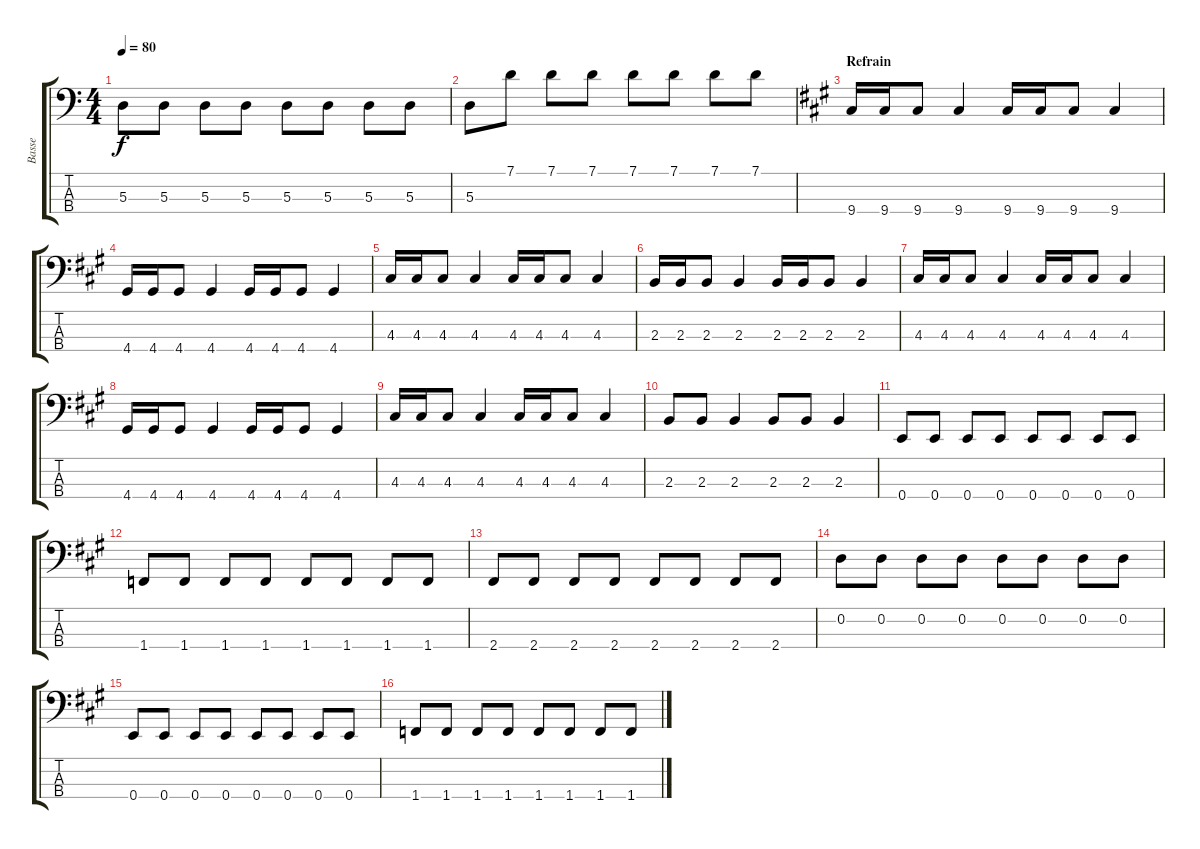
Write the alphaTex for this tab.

\track ("Basse" "Basse") {instrument electricbassfinger}
\staff {score tabs}
\tuning (G2 D2 A1 E1) {hide}
\ts (4 4)
\tempo 80
\clef f4
\ks c
5.3.8{dy f} 5.3.8 5.3.8 5.3.8 5.3.8 5.3.8 5.3.8 5.3.8 |
5.3.8 7.1.8 7.1.8 7.1.8 7.1.8 7.1.8 7.1.8 7.1.8 |
\section ("" "Refrain")
\ks a
9.4.16 9.4.16 9.4.8 9.4.4 9.4.16 9.4.16 9.4.8 9.4.4 |
4.4.16 4.4.16 4.4.8 4.4.4 4.4.16 4.4.16 4.4.8 4.4.4 |
4.3.16 4.3.16 4.3.8 4.3.4 4.3.16 4.3.16 4.3.8 4.3.4 |
2.3.16 2.3.16 2.3.8 2.3.4 2.3.16 2.3.16 2.3.8 2.3.4 |
4.3.16 4.3.16 4.3.8 4.3.4 4.3.16 4.3.16 4.3.8 4.3.4 |
4.4.16 4.4.16 4.4.8 4.4.4 4.4.16 4.4.16 4.4.8 4.4.4 |
4.3.16 4.3.16 4.3.8 4.3.4 4.3.16 4.3.16 4.3.8 4.3.4 |
2.3.8 2.3.8 2.3.4 2.3.8 2.3.8 2.3.4 |
0.4.8 0.4.8 0.4.8 0.4.8 0.4.8 0.4.8 0.4.8 0.4.8 |
1.4.8 1.4.8 1.4.8 1.4.8 1.4.8 1.4.8 1.4.8 1.4.8 |
2.4.8 2.4.8 2.4.8 2.4.8 2.4.8 2.4.8 2.4.8 2.4.8 |
0.2.8 0.2.8 0.2.8 0.2.8 0.2.8 0.2.8 0.2.8 0.2.8 |
0.4.8 0.4.8 0.4.8 0.4.8 0.4.8 0.4.8 0.4.8 0.4.8 |
1.4.8 1.4.8 1.4.8 1.4.8 1.4.8 1.4.8 1.4.8 1.4.8
